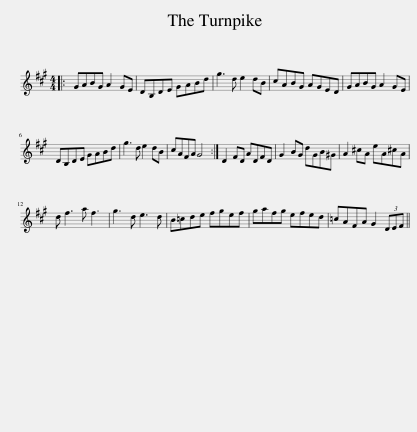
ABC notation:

X:1
L:1/8
M:4/4
I:linebreak $
K:A
V:1 treble
V:1
|: GABG A2 GE | DB,DE GABd | g3 d e2 dB | cABG AGED | GABG A2 GE |$ %5
 DB,DE GABd | g3 d e2 dB | cAFA G4 :| D2 FD ADFD | G2 BG dGB^G | %10
 A2 ^cA eA^cA |$ d f3 a f3 | g3 d e3 d | B=cde fgef | gafg efed | %15
 =cAFA G2 (3DEF || %16
